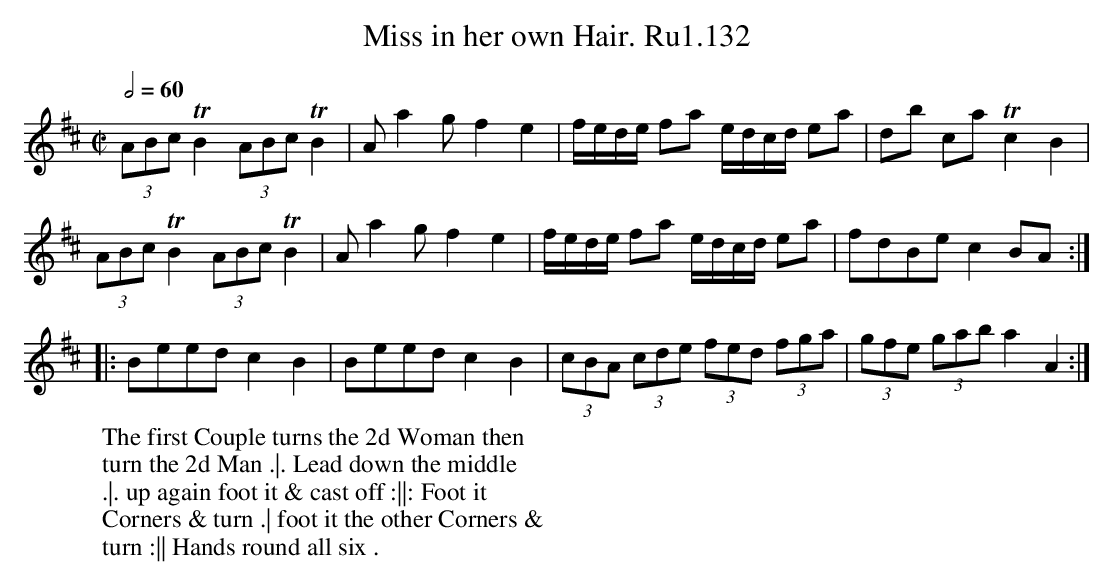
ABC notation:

X:1
T:Miss in her own Hair. Ru1.132
M:C|
L:1/8
W:The first Couple turns the 2d Woman then
W:turn the 2d Man .|. Lead down the middle
W:.|. up again foot it & cast off :||: Foot it
W:Corners & turn .| foot it the other Corners &
W:turn :|| Hands round all six .
Q:2/4=60
K:Amix
(3ABc TB2 (3ABc TB2 | Aa2g f2e2 | f/e/d/e/ fa e/d/c/d/ ea | db ca Tc2B2 |
(3ABc TB2 (3ABc TB2 | Aa2g f2e2 | f/e/d/e/ fa e/d/c/d/ ea | fdBe c2BA :|
|: Beed c2B2 | Beed c2B2 | (3cBA (3cde (3fed (3fga | (3gfe (3gab a2A2 :|
